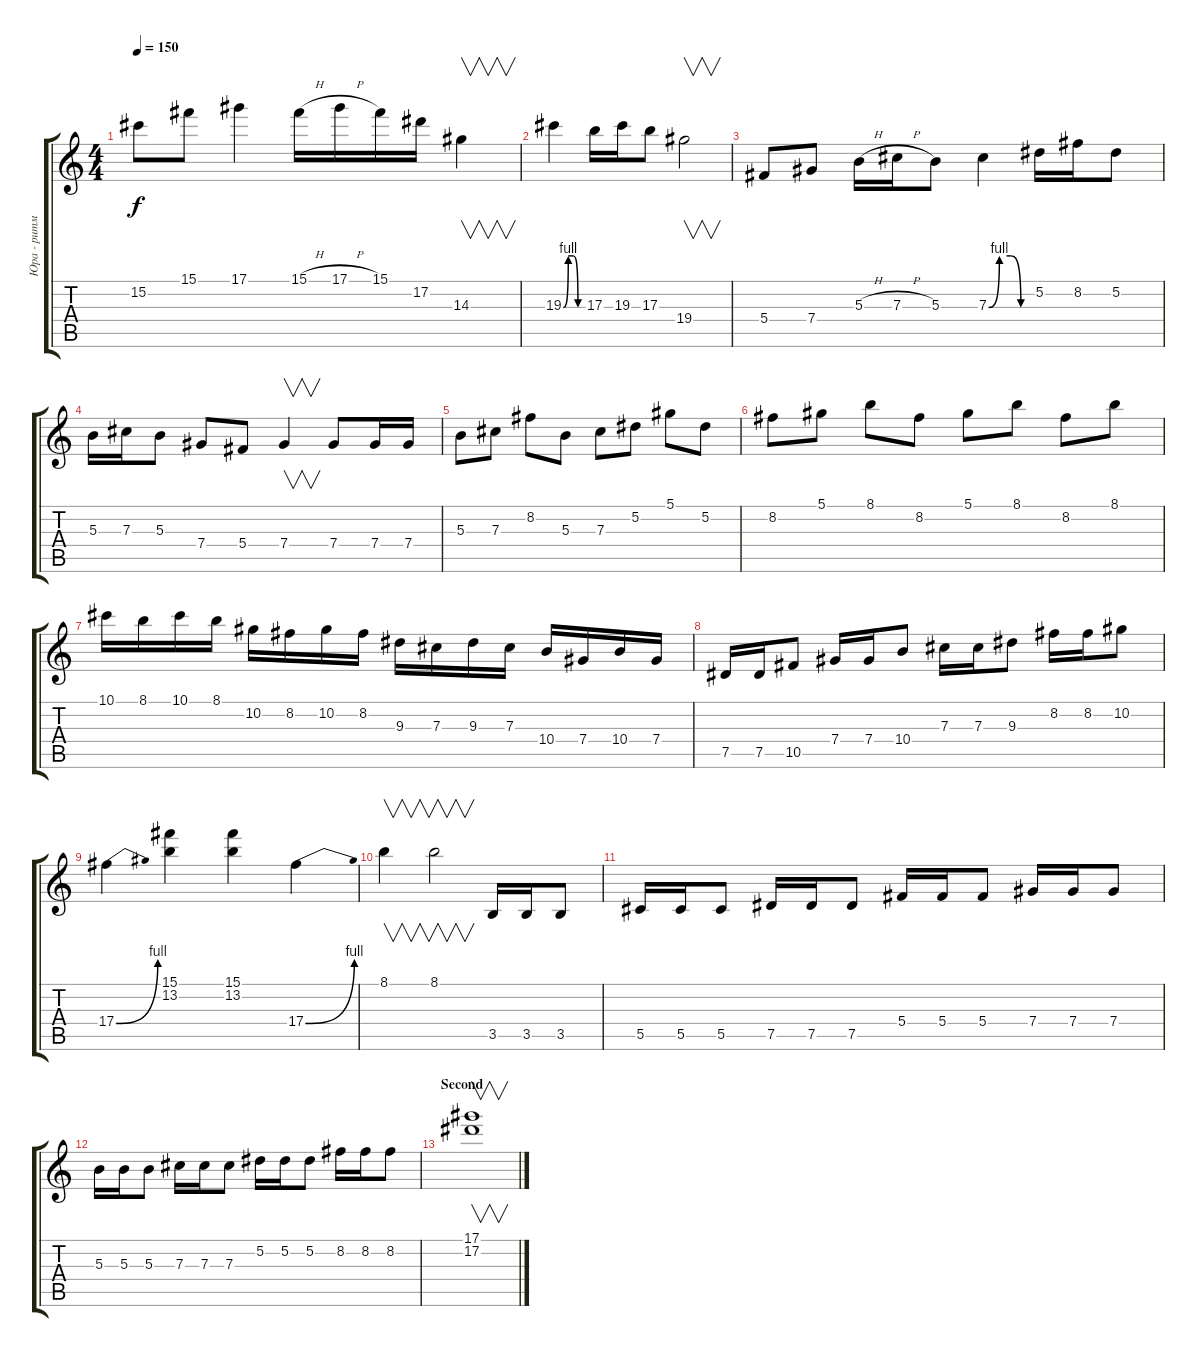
\track ("Юра - ритм+соло" "Юра - ритм") {instrument distortionguitar}
\staff {score tabs}
\tuning (Eb4 Bb3 Gb3 Db3 Ab2 Eb2) {hide}
\ts (4 4)
\tempo 150
\clef g2
\ks c
15.2{t}.8{dy f} 15.1.8 17.1.4 15.1{h}.16 17.1{h}.16 15.1.16 17.2.16 14.3.4{v} |
19.3{be (custom 0 0 15 4 30 4 45 0 60 0)}.4 17.3.16 19.3.16 17.3.8 19.4.2{v} |
5.4.8 7.4.8 5.3{h}.16 7.3{h}.16 5.3.8 7.3{be (custom 0 0 15 4 30 4 45 0 60 0)}.4 5.2.16 8.2.16 5.2.8 |
5.3.16 7.3.16 5.3.8 7.4.8 5.4.8 7.4.4{v} 7.4.8 7.4.16 7.4.16 |
5.3.8 7.3.8 8.2.8 5.3.8 7.3.8 5.2.8 5.1.8 5.2.8 |
8.2.8 5.1.8 8.1.8 8.2.8 5.1.8 8.1.8 8.2.8 8.1.8 |
10.1.16 8.1.16 10.1.16 8.1.16 10.2.16 8.2.16 10.2.16 8.2.16 9.3.16 7.3.16 9.3.16 7.3.16 10.4.16 7.4.16 10.4.16 7.4.16 |
7.5.16 7.5.16 10.5.8 7.4.16 7.4.16 10.4.8 7.3.16 7.3.16 9.3.8 8.2.16 8.2.16 10.2.8 |
17.4{be (bend 0 0 60 4)}.4 (15.1 13.2).4 (15.1 13.2).4 17.4{be (bend 0 0 60 4)}.4 |
8.1.4{v} 8.1.2{v} 3.5.16 3.5.16 3.5.8 |
5.5.16 5.5.16 5.5.8 7.5.16 7.5.16 7.5.8 5.4.16 5.4.16 5.4.8 7.4.16 7.4.16 7.4.8 |
5.3.16 5.3.16 5.3.8 7.3.16 7.3.16 7.3.8 5.2.16 5.2.16 5.2.8 8.2.16 8.2.16 8.2.8 |
\section ("" "Second")
(17.1 17.2).1{v}
